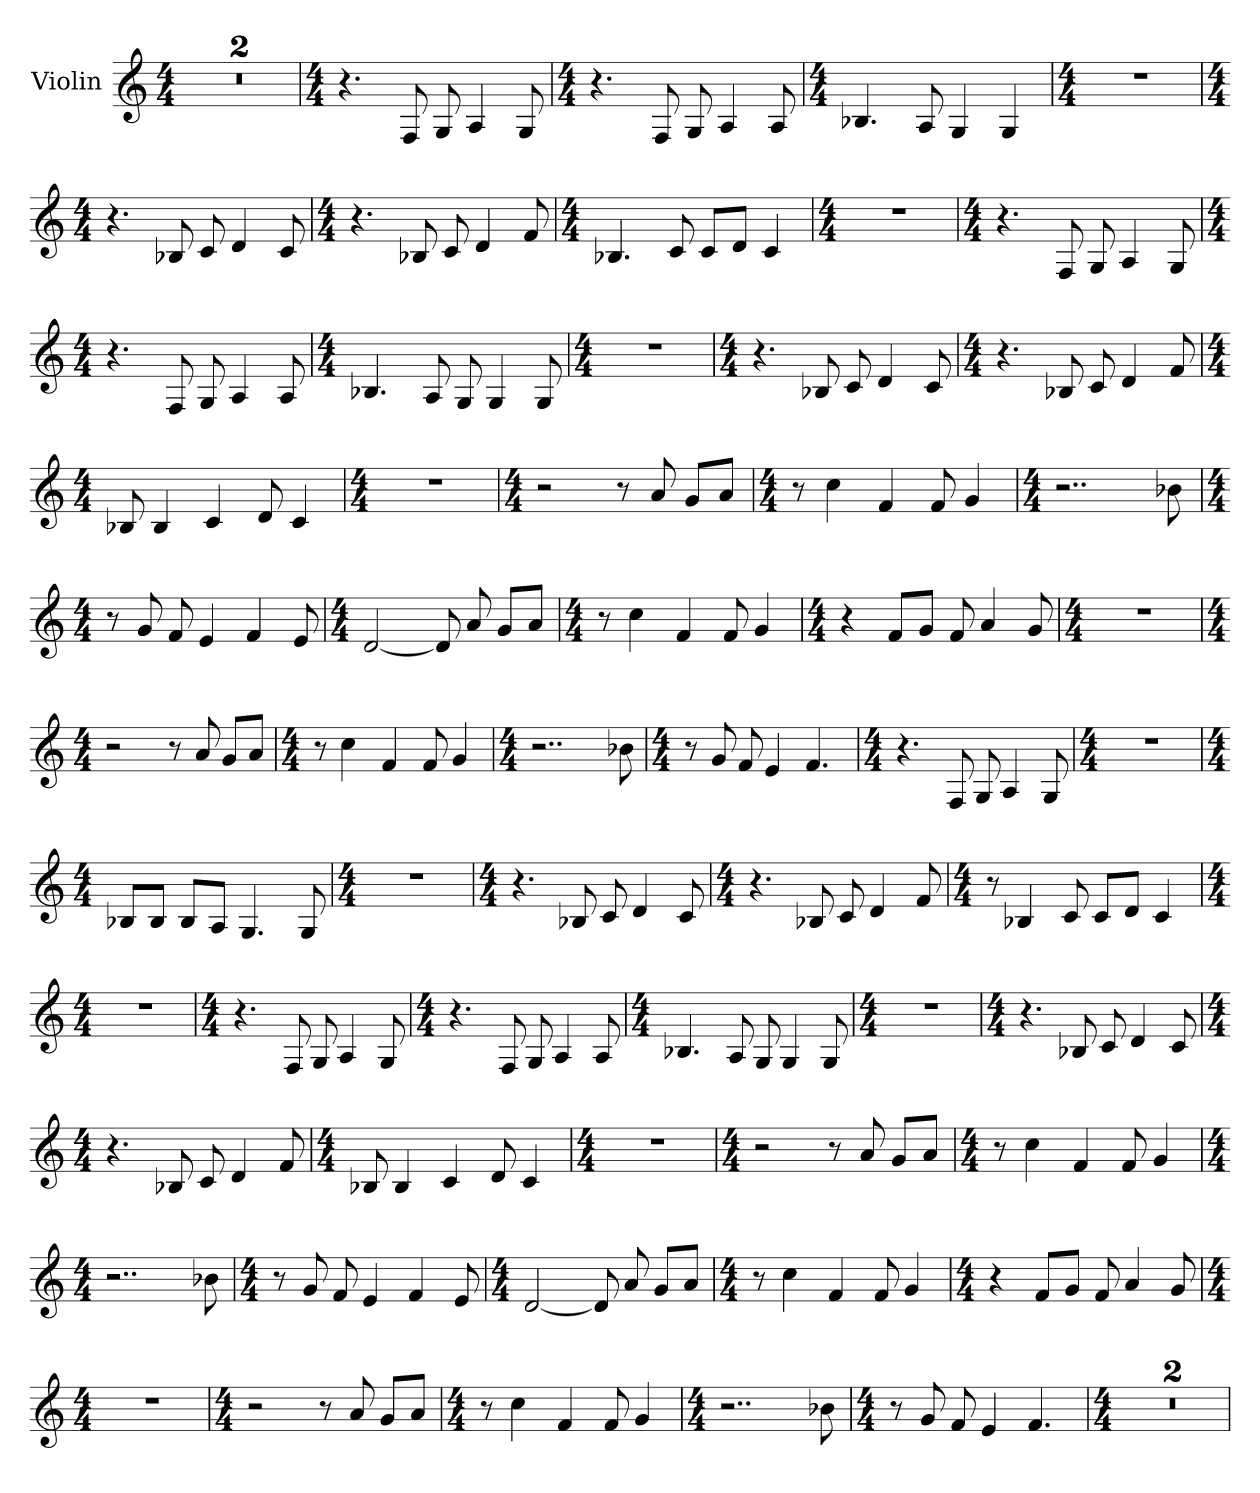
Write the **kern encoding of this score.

**kern
*part1
*staff1
*I"Violin
*I'Vln
*M4/4
=
1r
=
*M4/4
1r
=
*M4/4
4.r
8F
8G
4A
8G
=
*M4/4
4.r
8F
8G
4A
8A
=
*M4/4
4.B-X
8A
4G
4G
=
*M4/4
1r
=
*M4/4
4.r
8B-X
8c
4d
8c
=
*M4/4
4.r
8B-X
8c
4d
8f
=
*M4/4
4.B-X
8c
8cL
8dJ
4c
=
*M4/4
1r
=
*M4/4
4.r
8F
8G
4A
8G
=
*M4/4
4.r
8F
8G
4A
8A
=
*M4/4
4.B-X
8A
8G
4G
8G
=
*M4/4
1r
=
*M4/4
4.r
8B-X
8c
4d
8c
=
*M4/4
4.r
8B-X
8c
4d
8f
=
*M4/4
8B-X
4B-
4c
8d
4c
=
*M4/4
1r
=
*M4/4
2r
8r
8a
8gL
8aJ
=
*M4/4
8r
4cc
4f
8f
4g
=
*M4/4
2..r
8b-X
=
*M4/4
8r
8g
8f
4e
4f
8e
=
*M4/4
[2d
8d]
8a
8gL
8aJ
=
*M4/4
8r
4cc
4f
8f
4g
=
*M4/4
4r
8fL
8gJ
8f
4a
8g
=
*M4/4
1r
=
*M4/4
2r
8r
8a
8gL
8aJ
=
*M4/4
8r
4cc
4f
8f
4g
=
*M4/4
2..r
8b-X
=
*M4/4
8r
8g
8f
4e
4.f
=
*M4/4
4.r
8F
8G
4A
8G
=
*M4/4
1r
=
*M4/4
8B-XL
8B-J
8B-L
8AJ
4.G
8G
=
*M4/4
1r
=
*M4/4
4.r
8B-X
8c
4d
8c
=
*M4/4
4.r
8B-X
8c
4d
8f
=
*M4/4
8r
4B-X
8c
8cL
8dJ
4c
=
*M4/4
1r
=
*M4/4
4.r
8F
8G
4A
8G
=
*M4/4
4.r
8F
8G
4A
8A
=
*M4/4
4.B-X
8A
8G
4G
8G
=
*M4/4
1r
=
*M4/4
4.r
8B-X
8c
4d
8c
=
*M4/4
4.r
8B-X
8c
4d
8f
=
*M4/4
8B-X
4B-
4c
8d
4c
=
*M4/4
1r
=
*M4/4
2r
8r
8a
8gL
8aJ
=
*M4/4
8r
4cc
4f
8f
4g
=
*M4/4
2..r
8b-X
=
*M4/4
8r
8g
8f
4e
4f
8e
=
*M4/4
[2d
8d]
8a
8gL
8aJ
=
*M4/4
8r
4cc
4f
8f
4g
=
*M4/4
4r
8fL
8gJ
8f
4a
8g
=
*M4/4
1r
=
*M4/4
2r
8r
8a
8gL
8aJ
=
*M4/4
8r
4cc
4f
8f
4g
=
*M4/4
2..r
8b-X
=
*M4/4
8r
8g
8f
4e
4.f
=
*M4/4
1r
=
*M4/4
1r
=
*-
